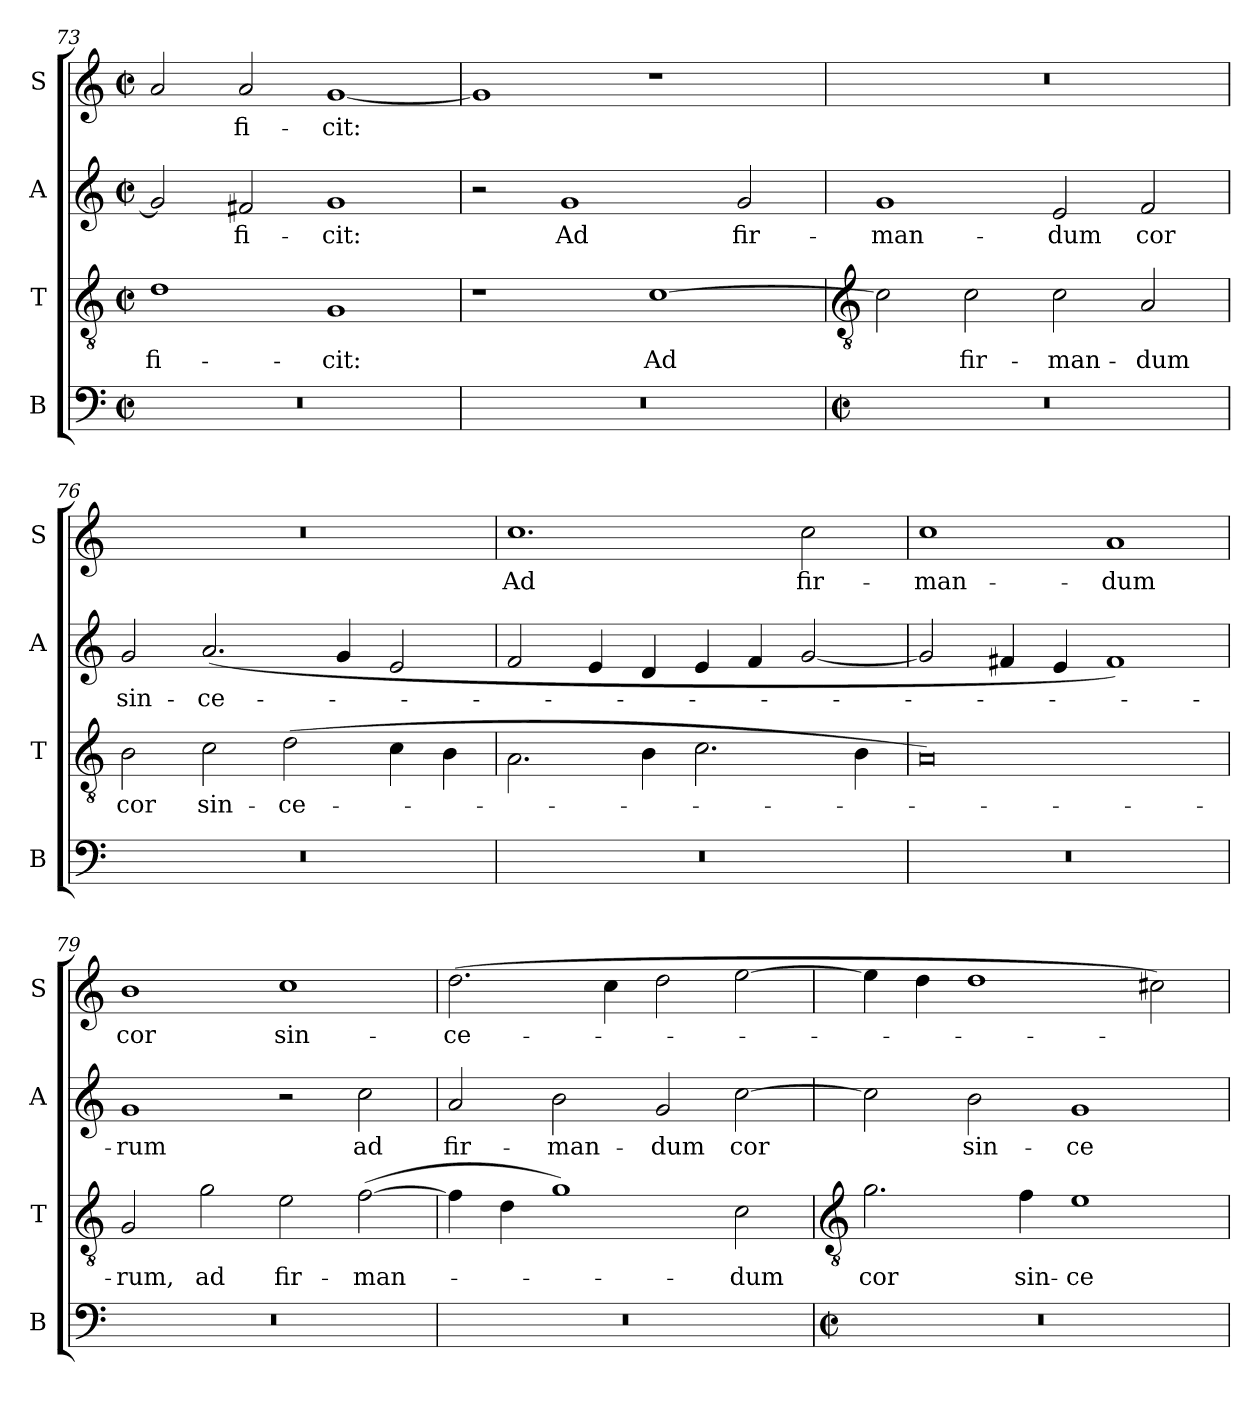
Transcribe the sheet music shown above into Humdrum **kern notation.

**kern	**kern	**text	**kern	**text	**kern	**text
*part4	*part3	*part3	*part2	*part2	*part1	*part1
*staff4	*staff3	*staff3	*staff2	*staff2	*staff1	*staff1
*I"B	*I"T	*	*I"A	*	*I"S	*
*I'B	*I'T	*	*I'A	*	*I'S	*
*clefF4	*clefGv2	*	*clefG2	*	*clefG2	*
*k[]	*k[]	*	*k[]	*	*k[]	*
*C:	*C:	*	*C:	*	*C:	*
*M4/2	*M4/2	*	*M4/2	*	*M4/2	*
*met(c|)	*met(c|)	*	*met(c|)	*	*met(c|)	*
=73	=73	=73	=73	=73	=73	=73
!	!	!LO:LY:b	!	!	!	!
0r	1d	fi-	2g]	.	2a	.
!	!	!	!	!LO:LY:b	!	!LO:LY:b
.	.	.	2f#X	fi-	2a	fi-
!	!	!LO:LY:b	!	!LO:LY:b	!	!LO:LY:b
.	1G	-cit:	1g	-cit:	[1g	-cit:
=74	=74	=74	=74	=74	=74	=74
0r	1r	.	2r	.	1g]	.
!	!	!	!	!LO:LY:b	!	!
.	.	.	1g	Ad	.	.
!	!	!LO:LY:b	!	!	!	!
.	[1c	Ad	.	.	1r	.
!	!	!	!	!LO:LY:b	!	!
.	.	.	2g	fir-	.	.
!!LO:LB:g=z
=75	=75	=75	=75	=75	=75	=75
*	*clefGv2	*	*	*	*	*
*M4/2	*	*	*	*	*	*
*met(c|)	*	*	*	*	*	*
!	!	!	!	!LO:LY:b	!	!
0r	2c]	.	1g	-man-	0r	.
!	!	!LO:LY:b	!	!	!	!
.	2c	fir-	.	.	.	.
!	!	!LO:LY:b	!	!LO:LY:b	!	!
.	2c	-man-	2e	-dum	.	.
!	!	!LO:LY:b	!	!LO:LY:b	!	!
.	2A	-dum	2f	cor	.	.
=76	=76	=76	=76	=76	=76	=76
!	!	!LO:LY:b	!	!LO:LY:b	!	!
0r	2B	cor	2g	sin-	0r	.
!	!	!LO:LY:b	!	!LO:LY:b	!	!
.	2c	sin-	(<2.a	-ce-	.	.
!	!	!LO:LY:b	!	!	!	!
.	(>2d	-ce-	.	.	.	.
.	.	.	4g	.	.	.
.	4c	.	2e	.	.	.
.	4B	.	.	.	.	.
=77	=77	=77	=77	=77	=77	=77
!	!	!	!	!	!	!LO:LY:b
0r	2.A\	.	2f	.	1.cc	Ad
.	.	.	4e	.	.	.
.	4B	.	4d	.	.	.
.	2.c	.	4e	.	.	.
.	.	.	4f	.	.	.
!	!	!	!	!	!	!LO:LY:b
.	.	.	[2g	.	2cc	fir-
.	4B	.	.	.	.	.
=78	=78	=78	=78	=78	=78	=78
!	!	!	!	!	!	!LO:LY:b
0r	0A)	.	2g]	.	1cc	-man-
.	.	.	4f#X	.	.	.
.	.	.	4e	.	.	.
!	!	!	!	!	!	!LO:LY:b
.	.	.	1f#)	.	1a	-dum
=79	=79	=79	=79	=79	=79	=79
!	!	!LO:LY:b	!	!LO:LY:b	!	!LO:LY:b
0r	2G	rum,	1g	rum	1b	cor
!	!	!LO:LY:b	!	!	!	!
.	2g	ad	.	.	.	.
!	!	!LO:LY:b	!	!	!	!LO:LY:b
.	2e	fir-	2r	.	1cc	sin-
!	!	!LO:LY:b	!	!LO:LY:b	!	!
.	(>[2f	-man-	2cc	ad	.	.
=80	=80	=80	=80	=80	=80	=80
!	!	!	!	!LO:LY:b	!	!LO:LY:b
0r	4f]	.	2a	fir-	(>2.dd	-ce-
.	4d	.	.	.	.	.
!	!	!	!	!LO:LY:b	!	!
.	1g)	.	2b	-man-	.	.
.	.	.	.	.	4cc	.
!	!	!	!	!LO:LY:b	!	!
.	.	.	2g	-dum	2dd	.
!	!	!LO:LY:b	!	!LO:LY:b	!	!
.	2c	dum	[2cc	cor	[2ee	.
!!LO:LB:g=z
=81	=81	=81	=81	=81	=81	=81
*	*clefGv2	*	*	*	*	*
*M4/2	*	*	*	*	*	*
*met(c|)	*	*	*	*	*	*
!	!	!LO:LY:b	!	!	!	!
0r	2.g	cor	2cc]	.	4ee]	.
.	.	.	.	.	4dd	.
!	!	!	!	!LO:LY:b	!	!
.	.	.	2b	sin-	1dd	.
!	!	!LO:LY:b	!	!	!	!
.	4f	sin-	.	.	.	.
!	!	!LO:LY:b	!	!LO:LY:b	!	!
.	1e	-ce-	1g	-ce-	.	.
.	.	.	.	.	2cc#X)	.
=	=	=	=	=	=	=
*-	*-	*-	*-	*-	*-	*-
